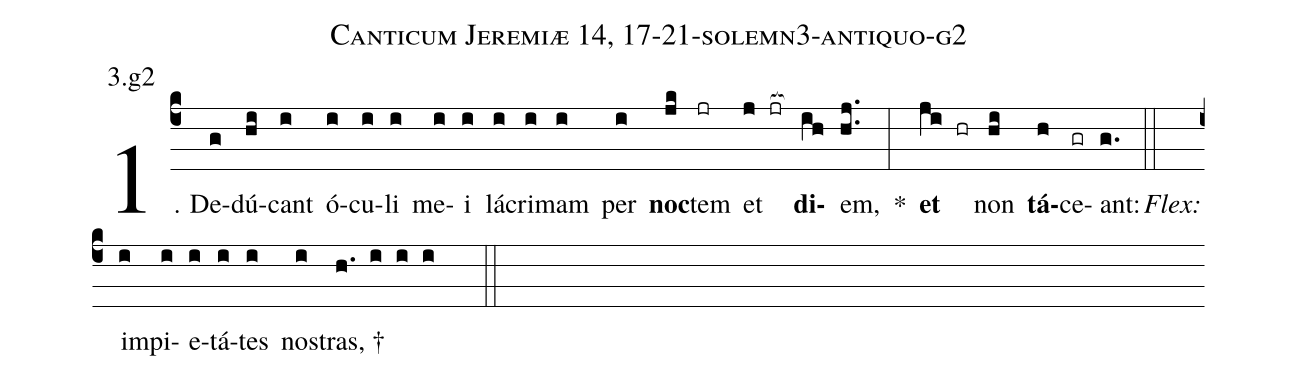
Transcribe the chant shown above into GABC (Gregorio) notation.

name: Canticum Jeremiæ 14, 17-21-solemn3-antiquo-g2;
annotation: 3.g2;
%%
(c4)1. De(g)dú(hi)cant(i) ó(i)cu(i)li(i) me(i)i(i) lá(i)cri(i)mam(i) per(i) <b>noc</b>(jk)tem(jr) et(j jr[ocb:1{]) <b>di</b>(ih[ocb:0}])em,(hj..) *(:) <b>et</b>(ji hr) non(hi) <b>tá</b>(h)ce(gr)ant:(g.) (::)
<i>Flex:</i>()  im(i)pi(i)e(i)tá(i)tes(i) nos(i)tras, †(h. i i i  ::)
